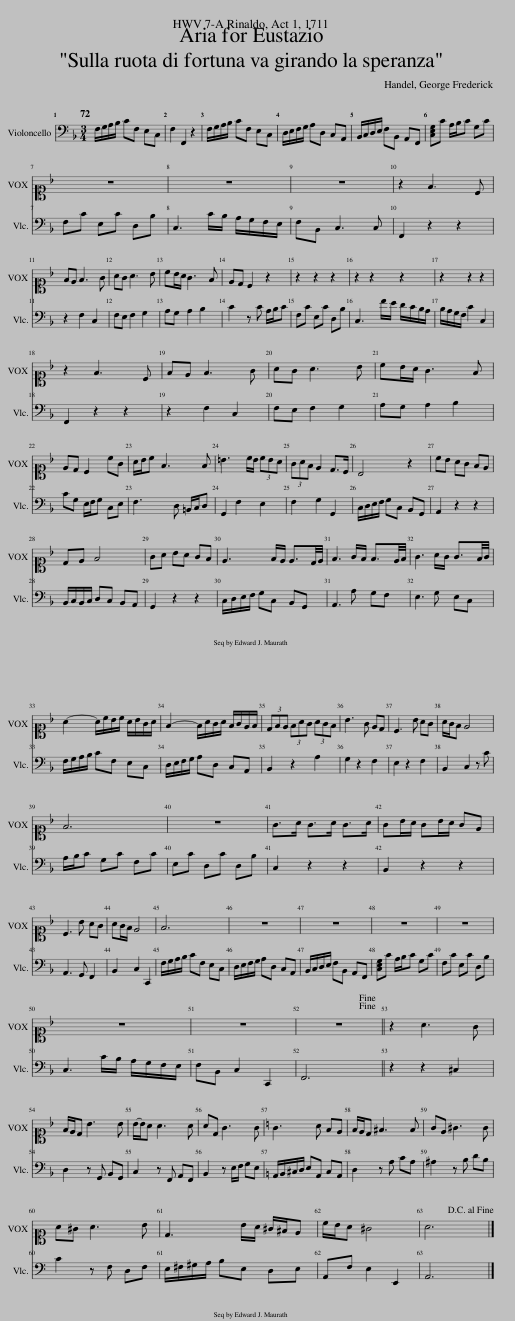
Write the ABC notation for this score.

X:1
%%score 1 { 2 | 3 } 4
L:1/8
Q:1/4=72
M:3/4
I:linebreak $
K:F
V:1 alto1
V:2 treble
V:3 bass
V:4 bass
V:1
 z6 | z6 | z6 | z6 | z6 | %5
 z6 |$ z6 | z6 | z6 | z2 F3 C |$ %10
 FE F3 G | AG A3 B | cB/A/ G3 F | ED C2 z2 | z2 z2 z2 | %15
 z2 z2 z2 | z2 z2 z2 |$ z2 F3 C | FE F3 G | AG A3 B | %20
 cB/A/ G3 F |$ ED C2 cG | A/B/c F3 F | =B3 c/B/ (3cBA | (3GAF E2 D>C | %25
 B,4 z2 | cB AG FE |$ DE F4 | GA BA GF | E3 F/E/ E3/2D/4E/4 | %30
 F3 G/F/ F3/2E/4F/4 | G3 A/G/ G3/2F/4G/4 |$ A2- A/c/B/c/ A/B/G/A/ | F2- F/A/G/A/ F/G/E/F/ | (3DFE (3FAG (3AGF | %35
 B3 G ED | C3 B AG | A/G/F E4 |$ F6 | z6 | %40
 G>A G>A G>A | GB/A/ GB/A/ GE |$ C3 B AG | AG/F/ E4 | F6 | %45
 z6 | z6 | z6 | z6 |$ z6 | %50
 z6 | z6!fine!!fine! || z2 A3 G |$ F/E/D B3 B | B/-B/A A3 A | %55
 AD G3 G |[K:C] G3 A FE | F/E/D ^F3 F | GE ^G3 G |$ A^G A3 B | %60
 D3 B/A/ ^G/^F/E | c/B/A ^G4 | A6!D.C.! |] %63
V:2
 [CF]/G/A/B/ [FAc]F [CE]C | [CF]2 F,2 z2 | [CF]/G/A/B/ [FAc]F [CE]C | D/E/F/G/ [FA]D CA, | B,/C/D/E/ [DF]B, A,F, | %5
 Cc [FA]/B/c [EG]c |$ [CF]c [CE]c DB | C3 c/B/ [FA]/G/F/E/ | [DF]B, C3 C | F,2 [F,A,C]3 C |$ %10
 [A,CF]E [A,CF]2 CG | [A,C]G, [A,C]2 z B, | [FAc][GB]/A/ G3 [FBf] | [Gce]d [EGc]2 [CFA]/B/c | [CF]c [CE]c DB | %15
 C3 [Acf]/e/ [FAd]/c/B/A/ | [DGB]/A/G/F/ [EGc]2 C2 |$ [F,A,C]2 [A,CF]3 C | [F,A,CF][E,E] F3 G | [FA][EG] A3 B | %20
 [FAc][GB]/A/ G3 F |$ ED C2 CG, | [A,CF]/B,/C F3 F | =B,3 c/=B/ (3cBA | (3GAF [EG]2 [G,=B,D]>C | %25
 C/D/E/F/ [B,EG]C B,G, | [A,CAc]B [CFA]G [A,CF]E |$ [B,D]/C/[B,E]/C/ [DF-][CF-] [G,B,F-][A,CF] | [B,DG]A [EGB]A [CEG]F | [CE]3 [CF]/E/ E3/2D/4E/4 | %30
 [A,CF]3 G/F/ F3/2E/4F/4 | [CEG]3 A/G/ G3/2F/4G/4 |$ z6 | F2- [CF]/A/G/A/ [A,CF]/G/E/F/ | (3[F,B,D]FE (3FAG (3[CFA]GF | %35
 [GB]3 G [A,E]D | [CE]3 B, [A,CF]G, | A,/G,/F, E,4 |$ [CA]/B/[Fc] Gc [A,CF]c | [CE]c Dc [F,B,D]B | %40
 [G,C]>A, [G,CE]>A, [G,CE]>A, | [G,CE]B,/A,/ [G,CE]B,/A,/ [G,CE]E, |$ [C,A,]3 [G,B,] [F,A,]G, | A,G,/F,/ E,4 | F/G/A/B/ [FAc]F [G,CE]C | %45
 D/E/F/G/ [DFA]D CA, | B,/C/D/E/ FB, A,F, | Cc [FA]/B/c [EG]c | [CF]c [CE]c DB |$ C3 c/B/ [FA]/G/F/E/ | %50
 F[B,DG] C2 [G,,E,CE]2 | [C,A,F]6 || [A,^CE]2 z2 [A,E]2 |$ D2 [B,DG]G, [B,DG]G, | [E,G,C]A, A,F, [F,A,CF]F, | %55
 [G,B,D]D, G,E/F/ G[G,E] |[K:C] z3 A, [F,A,^C][E,A,] | [F,A,D]/E,/D, ^F,A c[^FA] | [DG_B]E ^G=B d[GB] |$ [EAc]^G AF D[B,F] | %60
 E/^F/^G/A/ [EGB][EB]/A/ [B,DG]/F/[A,CE] | [A,CE]/[^GB]/[A,DFA] [B,EG]2 [B,DG]2 | [E,CA]6 |] %63
V:3
 [F,A,]/G,/A,/B,/ CF, [E,G,]C, | [F,A,]2 [F,,A,,C,]2 z2 | [F,A,]/G,/A,/B,/ CF, [E,G,]C, | [D,F,A,]/E,/F,/G,/ [A,D]D, [C,F,A,]A,, | [B,,D,F,]D,/E,/ [F,B,]B,, A,,[F,,A,,C,] | %5
 C,C [A,C]/B,/C [G,C]C |$ [F,A,]C [E,G,]C [D,F,B,]B, | [C,E,G,]3 C/B,/ [A,C]/G,/F,/E,/ | [F,B,]B,, [C,E,G,]3 C, | [F,,A,,C,]2 z2 z2 |$ %10
 z2 F,2 C,2 | F,E, F,2 G,2 | A,G, A,2 B,2 | C2 z C A,/B,/C | [F,A,]C [E,G,]C [D,F,B,]B, | %15
 [C,E,G,]3 F/E/ D/C/B,/A,/ | B,/A,/G,/F,/ C2 [C,E,G,]2 |$ F,,2 z2 z2 | z2 [F,A,C]2 [C,F,A,C]2 | F,E, [F,F]2 [G,G]2 | %20
 A,G, A,2 B,2 |$ CG, E,/F,/G, [C,E,G,]E, | F,3 [D,D] [=B,,D,G,=B,]/[C,C]/[D,D] | [G,,=B,,D,G,]2 [F,=B,DF]2 [E,G,CE]2 | [F,A,C]2 [G,C]2 G,,2 | %25
 [C,E,G,]/D,/E,/F,/ G,C, [B,,E,G,]G,, | A,,2 z2 z2 |$ B,,/C,/B,,/C,/ [D,F,A,]C, B,,A,, | [G,,G,]2 z2 z2 | [C,G,]/D,/E,/F,/ [G,E]C, [B,,G,B,][G,,G,] | %30
 A,,3 A, [G,C]F, | E,3 G, [E,CE][C,C] |$ [F,A,C]/G,/A,/B,/ [CFA][F,F] [E,A,CE][C,C] | [D,F,A,D]/E,/F,/G,/ A,D, C,A,, | B,,2 z2 A,2 | %35
 [G,D]2 z2 F,2 | [E,G,]2 z2 F,2 | B,,2 [C,G,]2 z C |$ A,/B,/C G,C F,C | [E,G,]C [D,G,B,]C D,B, | %40
 [C,E,]2 z2 z2 | B,,2 z2 z2 |$ A,,3 G,, F,,2 | B,,2 E,2 C,,2 | [F,A,C]/G,/A,/B,/ CF, E,C, | %45
 [D,F,A,]/E,/F,/G,/ A,D, [C,F,A,]A,, | [B,,D,F,]/C,/D,/E,/ [F,A,C]B,, [A,,C,F,]F,, | C,C [A,C]/B,/C [G,C]C | [F,A,]C [E,G,]C [D,F,B,]B, |$ [C,E,G,]3 C/B,/ [A,C]/G,/F,/E,/ | %50
 [F,A,C]B,, [C,F,A,]2 C,,2 | F,,6 || z2 z2 ^C,2 |$ [D,F,A,]2 z G,, B,,G,, | C,2 z F,, A,,F,, | %55
 B,,2 z E,/F,/ G,E, |[K:C] [A,,^C,E,G,]/[B,,B,]/[C,^C]/[D,D]/ [E,G,A,CE]A,, C,A,, | D,2 z A, CA, | ^A,2 z B, DB, |$ C2 z F, [D,F,A,D]F, | %60
 E,/^F,/^G,/A,/ B,E, D,E, | C,F, E,2 E,,2 | [A,,,A,,]6 |] %63
V:4
 F,/G,/A,/B,/ CF, E,C, | F,2 F,,2 z2 | F,/G,/A,/B,/ CF, E,C, | D,/E,/F,/G,/ A,D, C,A,, | B,,/C,/D,/E,/ F,B,, A,,F,, | %5
 [C,E,G,]C A,/B,/C G,C |$ F,C E,C D,B, | C,3 C/B,/ A,/G,/F,/E,/ | F,B,, C,3 C, | F,,2 z2 z2 |$ %10
 z2 F,2 C,2 | F,E, F,2 G,2 | A,G, A,2 B,2 | C2 z C A,/B,/C | F,C E,C D,B, | %15
 C,3 F/E/ D/C/B,/A,/ | B,/A,/G,/F,/ C2 C,2 |$ F,,2 z2 z2 | z2 F,2 C,2 | F,E, F,2 G,2 | %20
 A,G, A,2 B,2 |$ CG, E,/F,/G, C,E, | F,3 D, =B,,/C,/D, | G,,2 F,2 E,2 | F,2 G,2 G,,2 | %25
 C,/D,/E,/F,/ G,C, B,,G,, | A,,2 z2 z2 |$ B,,/C,/B,,/C,/ D,C, B,,A,, | G,,2 z2 z2 | C,/D,/E,/F,/ G,C, B,,G,, | %30
 A,,3 A, G,F, | E,3 G, E,C, |$ F,/G,/A,/B,/ CF, E,C, | D,/E,/F,/G,/ A,D, C,A,, | B,,2 z2 A,2 | %35
 G,2 z2 F,2 | E,2 z2 F,2 | B,,2 C,2 z C |$ A,/B,/C G,C F,C | E,C D,C D,B, | %40
 C,2 z2 z2 | B,,2 z2 z2 |$ A,,3 G,, F,,2 | B,,2 C,2 C,,2 | F,/G,/A,/B,/ CF, E,C, | %45
 D,/E,/F,/G,/ A,D, C,A,, | B,,/C,/D,/E,/ F,B,, A,,F,, | [C,E,G,]C A,/B,/C G,C | F,C E,C D,B, |$ C,3 C/B,/ A,/G,/F,/E,/ | %50
 F,B,, C,2 C,,2 | F,,6 || z2 z2 ^C,2 |$ D,2 z G,, B,,G,, | C,2 z F,, A,,F,, | %55
 B,,2 z E,/F,/ G,E, |[K:C] A,,/B,,/^C,/D,/ E,A,, C,A,, | D,2 z A, CA, | ^A,2 z B, DB, |$ C2 z F, D,F, | %60
 E,/^F,/^G,/A,/ B,E, D,E, | A,,F, E,2 E,,2 | A,,6 |] %63
